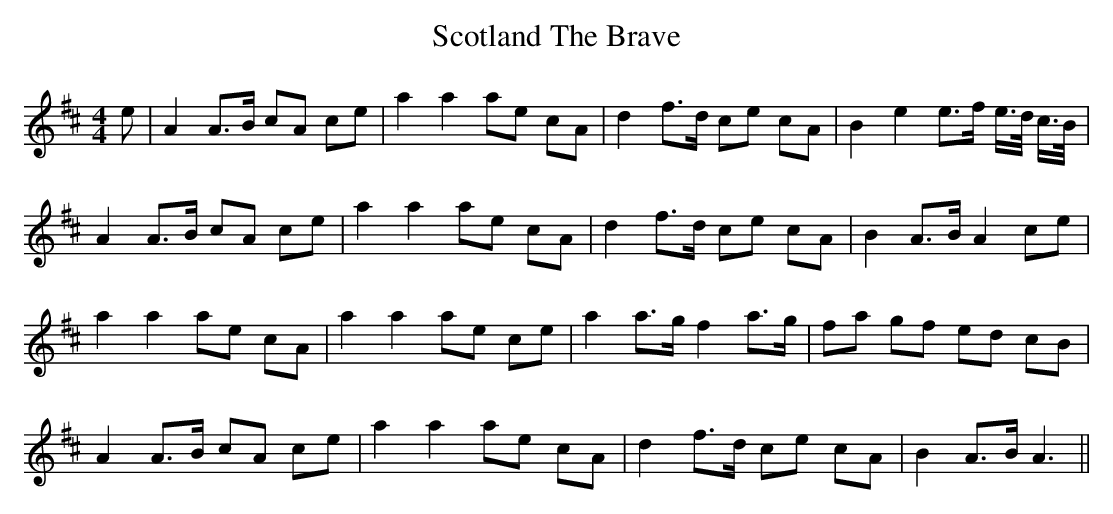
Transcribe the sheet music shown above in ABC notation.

X:1
T:Scotland The Brave
E:7
L:1/8
M:4/4
K:D
e |\
A2 A>B cA ce | a2 a2 ae cA | d2 f>d ce cA | B2 e2 e>f e/>d/ c/>B/ |
A2 A>B cA ce | a2 a2 ae cA | d2 f>d ce cA | B2 A>B A2 ce |
a2 a2 ae cA | a2 a2 ae ce | a2 a>g f2 a>g | fa gf ed cB |
A2 A>B cA ce | a2 a2 ae cA | d2 f>d ce cA | B2 A>B A3 ||
